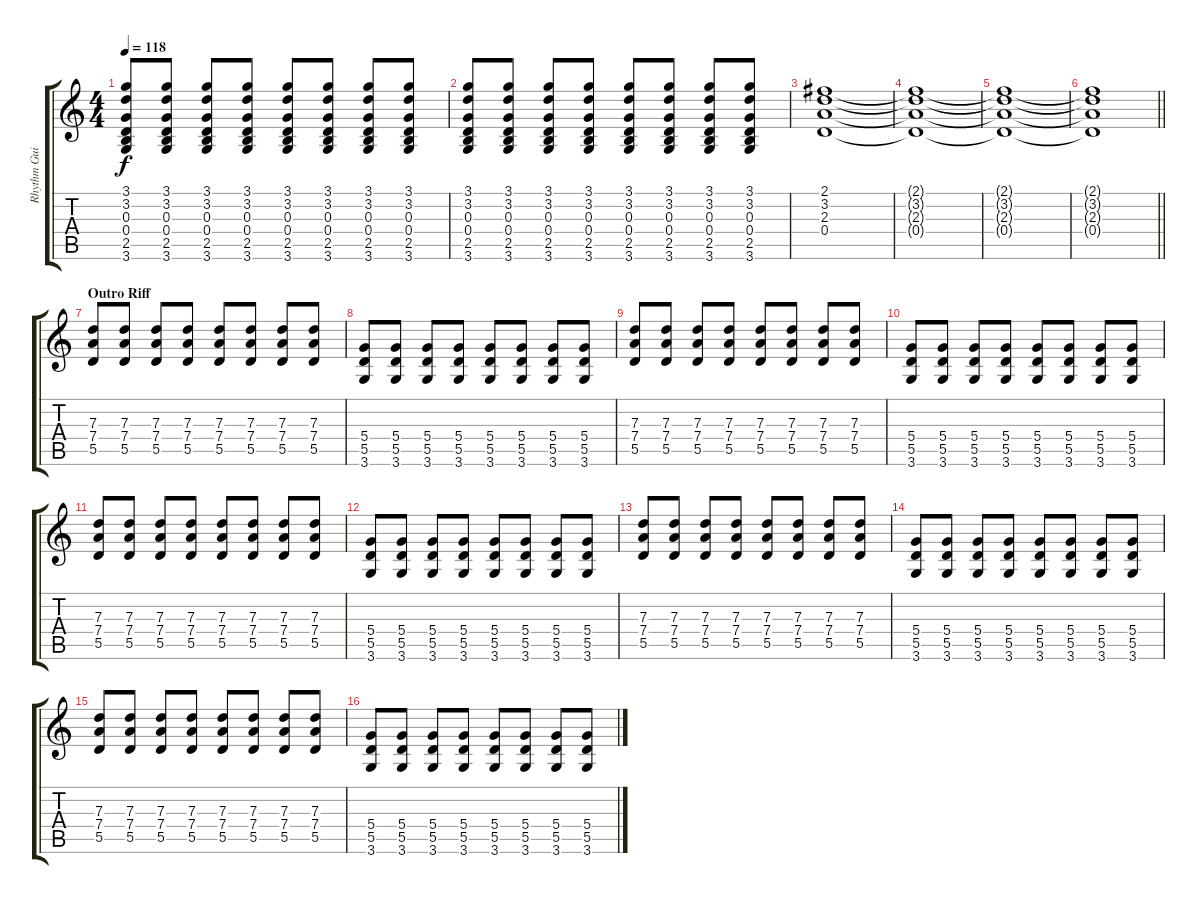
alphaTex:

\track ("Rhythm Guitar" "Rhythm Gui") {instrument electricguitarjazz}
\staff {score tabs}
\tuning (E4 B3 G3 D3 A2 E2) {hide}
\ts (4 4)
\tempo 118
\clef g2
\ks c
(3.1 3.2 0.3 0.4 2.5 3.6).8{dy f} (3.1 3.2 0.3 0.4 2.5 3.6).8 (3.1 3.2 0.3 0.4 2.5 3.6).8 (3.1 3.2 0.3 0.4 2.5 3.6).8 (3.1 3.2 0.3 0.4 2.5 3.6).8 (3.1 3.2 0.3 0.4 2.5 3.6).8 (3.1 3.2 0.3 0.4 2.5 3.6).8 (3.1 3.2 0.3 0.4 2.5 3.6).8 |
(3.1 3.2 0.3 0.4 2.5 3.6).8 (3.1 3.2 0.3 0.4 2.5 3.6).8 (3.1 3.2 0.3 0.4 2.5 3.6).8 (3.1 3.2 0.3 0.4 2.5 3.6).8 (3.1 3.2 0.3 0.4 2.5 3.6).8 (3.1 3.2 0.3 0.4 2.5 3.6).8 (3.1 3.2 0.3 0.4 2.5 3.6).8 (3.1 3.2 0.3 0.4 2.5 3.6).8 |
(2.1 3.2 2.3 0.4).1{volume 0} |
(2.1{t} 3.2{t} 2.3{t} 0.4{t}).1 |
(2.1{t} 3.2{t} 2.3{t} 0.4{t}).1 |
\barLineRight lightlight
(2.1{t} 3.2{t} 2.3{t} 0.4{t}).1 |
\section ("" "Outro Riff")
(7.3 7.4 5.5).8{volume 6 instrument electricguitarjazz} (7.3 7.4 5.5).8 (7.3 7.4 5.5).8 (7.3 7.4 5.5).8 (7.3 7.4 5.5).8 (7.3 7.4 5.5).8 (7.3 7.4 5.5).8 (7.3 7.4 5.5).8 |
(5.4 5.5 3.6).8 (5.4 5.5 3.6).8 (5.4 5.5 3.6).8 (5.4 5.5 3.6).8 (5.4 5.5 3.6).8 (5.4 5.5 3.6).8 (5.4 5.5 3.6).8 (5.4 5.5 3.6).8 |
(7.3 7.4 5.5).8 (7.3 7.4 5.5).8 (7.3 7.4 5.5).8 (7.3 7.4 5.5).8 (7.3 7.4 5.5).8 (7.3 7.4 5.5).8 (7.3 7.4 5.5).8 (7.3 7.4 5.5).8 |
(5.4 5.5 3.6).8 (5.4 5.5 3.6).8 (5.4 5.5 3.6).8 (5.4 5.5 3.6).8 (5.4 5.5 3.6).8 (5.4 5.5 3.6).8 (5.4 5.5 3.6).8 (5.4 5.5 3.6).8 |
(7.3 7.4 5.5).8 (7.3 7.4 5.5).8 (7.3 7.4 5.5).8 (7.3 7.4 5.5).8 (7.3 7.4 5.5).8 (7.3 7.4 5.5).8 (7.3 7.4 5.5).8 (7.3 7.4 5.5).8 |
(5.4 5.5 3.6).8 (5.4 5.5 3.6).8 (5.4 5.5 3.6).8 (5.4 5.5 3.6).8 (5.4 5.5 3.6).8 (5.4 5.5 3.6).8 (5.4 5.5 3.6).8 (5.4 5.5 3.6).8 |
(7.3 7.4 5.5).8 (7.3 7.4 5.5).8 (7.3 7.4 5.5).8 (7.3 7.4 5.5).8 (7.3 7.4 5.5).8 (7.3 7.4 5.5).8 (7.3 7.4 5.5).8 (7.3 7.4 5.5).8 |
(5.4 5.5 3.6).8 (5.4 5.5 3.6).8 (5.4 5.5 3.6).8 (5.4 5.5 3.6).8 (5.4 5.5 3.6).8 (5.4 5.5 3.6).8 (5.4 5.5 3.6).8 (5.4 5.5 3.6).8 |
(7.3 7.4 5.5).8 (7.3 7.4 5.5).8 (7.3 7.4 5.5).8 (7.3 7.4 5.5).8 (7.3 7.4 5.5).8 (7.3 7.4 5.5).8 (7.3 7.4 5.5).8 (7.3 7.4 5.5).8 |
(5.4 5.5 3.6).8 (5.4 5.5 3.6).8 (5.4 5.5 3.6).8 (5.4 5.5 3.6).8 (5.4 5.5 3.6).8 (5.4 5.5 3.6).8 (5.4 5.5 3.6).8 (5.4 5.5 3.6).8
